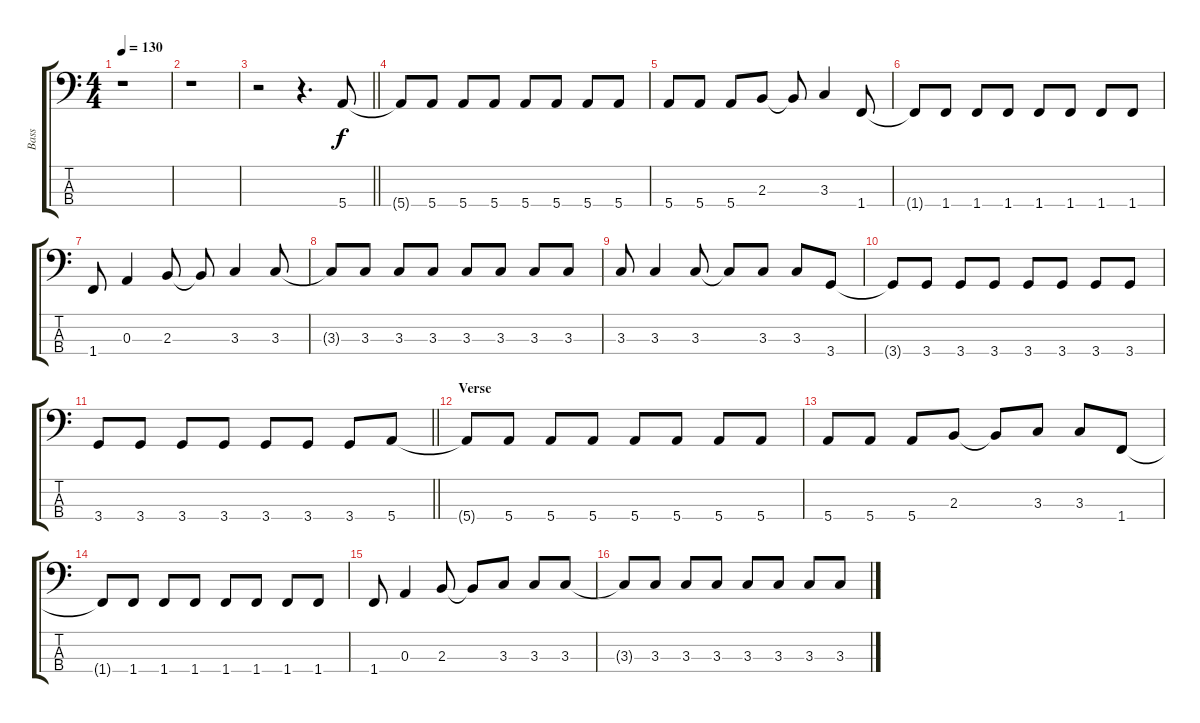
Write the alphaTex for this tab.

\track ("Bass" "Bass") {instrument electricbassfinger}
\staff {score tabs}
\tuning (G2 D2 A1 E1) {hide}
\ts (4 4)
\tempo 130
\clef f4
\ks c
r.1{dy f instrument electricbassfinger} |
r.1 |
\barLineRight lightlight
r.2 r.4{d} 5.4.8 |
\section ("" "")
5.4{t}.8 5.4.8 5.4.8 5.4.8 5.4.8 5.4.8 5.4.8 5.4.8 |
5.4.8 5.4.8 5.4.8 2.3.8 2.3{t}.8 3.3.4 1.4.8 |
1.4{t}.8 1.4.8 1.4.8 1.4.8 1.4.8 1.4.8 1.4.8 1.4.8 |
1.4.8 0.3.4 2.3.8 2.3{t}.8 3.3.4 3.3.8 |
3.3{t}.8 3.3.8 3.3.8 3.3.8 3.3.8 3.3.8 3.3.8 3.3.8 |
3.3.8 3.3.4 3.3.8 3.3{t}.8 3.3.8 3.3.8 3.4.8 |
3.4{t}.8 3.4.8 3.4.8 3.4.8 3.4.8 3.4.8 3.4.8 3.4.8 |
\barLineRight lightlight
3.4.8 3.4.8 3.4.8 3.4.8 3.4.8 3.4.8 3.4.8 5.4.8 |
\section ("" "Verse")
5.4{t}.8 5.4.8 5.4.8 5.4.8 5.4.8 5.4.8 5.4.8 5.4.8 |
5.4.8 5.4.8 5.4.8 2.3.8 2.3{t}.8 3.3.8 3.3.8 1.4.8 |
1.4{t}.8 1.4.8 1.4.8 1.4.8 1.4.8 1.4.8 1.4.8 1.4.8 |
1.4.8 0.3.4 2.3.8 2.3{t}.8 3.3.8 3.3.8 3.3.8 |
3.3{t}.8 3.3.8 3.3.8 3.3.8 3.3.8 3.3.8 3.3.8 3.3.8
